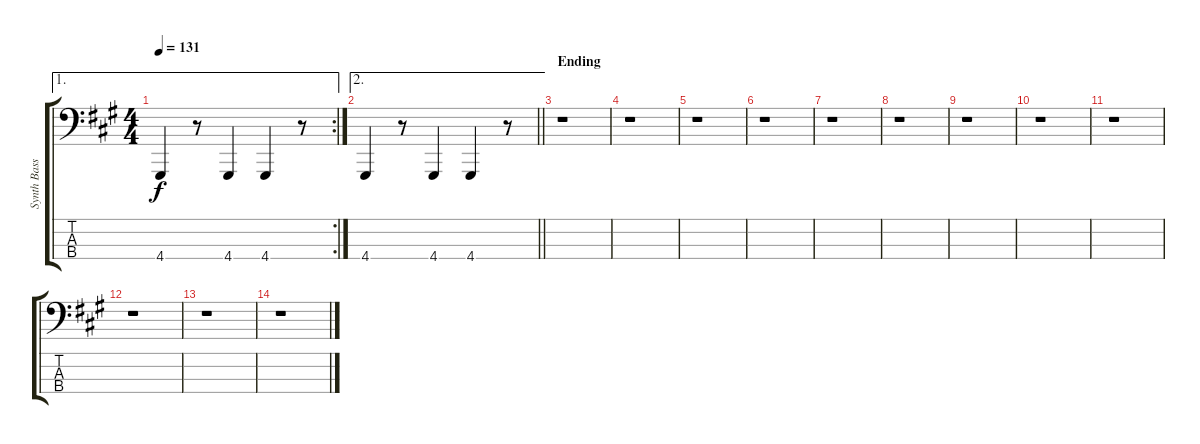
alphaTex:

\track ("Synth Bassline" "Synth Bass") {instrument lead2sawtooth}
\staff {score tabs}
\tuning (G2 D2 A1 E1) {hide}
\ae 1
\rc 2
\ts (4 4)
\tempo 131
\clef f4
\ks f#minor
4.4.4{dy f} r.8 4.4.4 4.4.4 r.8 |
\ae 2
\barLineRight lightlight
4.4.4 r.8 4.4.4 4.4.4 r.8 |
\section ("" "Ending")
r.1 |
r.1 |
r.1 |
r.1 |
r.1 |
r.1 |
r.1 |
r.1 |
r.1 |
r.1 |
r.1 |
r.1
